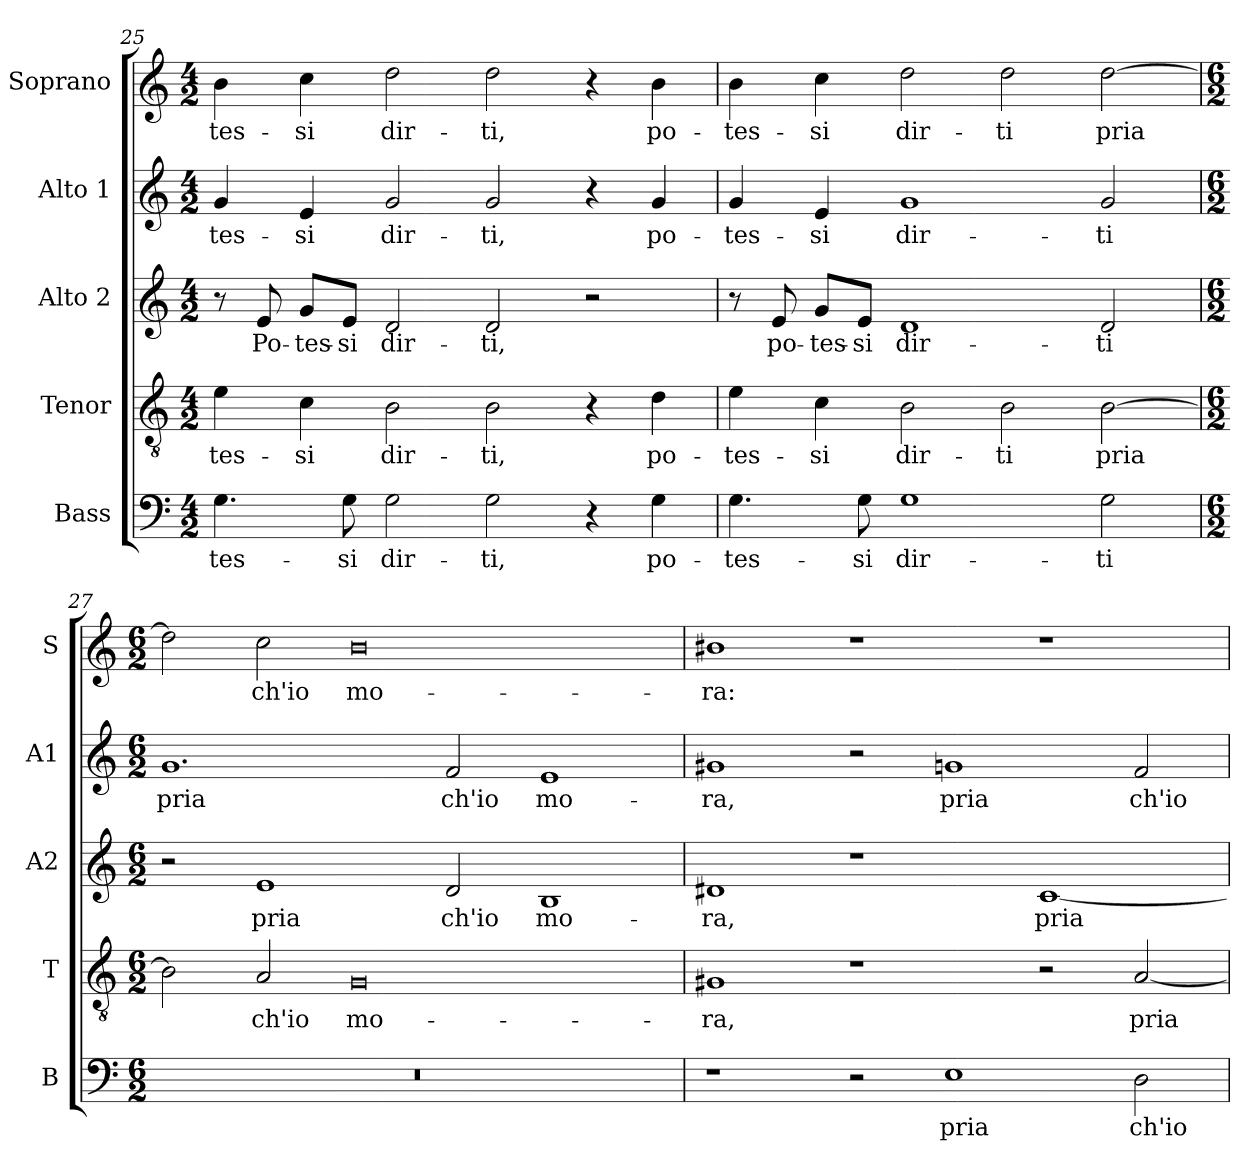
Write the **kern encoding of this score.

**kern	**text	**kern	**text	**kern	**text	**kern	**text	**kern	**text
*part5	*part5	*part4	*part4	*part3	*part3	*part2	*part2	*part1	*part1
*staff5	*staff5	*staff4	*staff4	*staff3	*staff3	*staff2	*staff2	*staff1	*staff1
*I"Bass	*	*I"Tenor	*	*I"Alto 2	*	*I"Alto 1	*	*I"Soprano	*
*I'B	*	*I'T	*	*I'A2	*	*I'A1	*	*I'S	*
*clefF4	*	*clefGv2	*	*clefG2	*	*clefG2	*	*clefG2	*
*	*	*ITrd7c12	*	*	*	*	*	*	*
*k[]	*	*k[]	*	*k[]	*	*k[]	*	*k[]	*
*C:	*	*C:	*	*C:	*	*C:	*	*C:	*
*M4/2	*	*M4/2	*	*M4/2	*	*M4/2	*	*M4/2	*
=25	=25	=25	=25	=25	=25	=25	=25	=25	=25
!	!LO:LY:b:color=#000000	!	!	!	!	!	!	!	!
!	!	!	!LO:LY:b:color=#000000	!	!	!	!	!	!
!	!	!	!	!	!	!	!LO:LY:b:color=#000000	!	!
!	!	!	!	!	!	!	!	!	!LO:LY:b:color=#000000
4.Gi\	-tes-	4Ei\	-tes-	8r	.	4gi/	-tes-	4bi\	-tes-
!	!	!	!	!	!LO:LY:b:color=#000000	!	!	!	!
.	.	.	.	8ei/	Po-	.	.	.	.
!	!	!	!LO:LY:b:color=#000000	!	!	!	!	!	!
!	!	!	!	!	!LO:LY:b:color=#000000	!	!	!	!
!	!	!	!	!	!	!	!LO:LY:b:color=#000000	!	!
!	!	!	!	!	!	!	!	!	!LO:LY:b:color=#000000
.	.	4Ci\	-si	8gi/L	-tes-	4ei/	-si	4cci\	-si
!	!LO:LY:b:color=#000000	!	!	!	!	!	!	!	!
!	!	!	!	!	!LO:LY:b:color=#000000	!	!	!	!
8Gi\	-si	.	.	8ei/J	-si	.	.	.	.
!	!LO:LY:b:color=#000000	!	!	!	!	!	!	!	!
!	!	!	!LO:LY:b:color=#000000	!	!	!	!	!	!
!	!	!	!	!	!LO:LY:b:color=#000000	!	!	!	!
!	!	!	!	!	!	!	!LO:LY:b:color=#000000	!	!
!	!	!	!	!	!	!	!	!	!LO:LY:b:color=#000000
2Gi\	dir-	2BBi\	dir-	2di/	dir-	2gi/	dir-	2ddi\	dir-
!	!LO:LY:b:color=#000000	!	!	!	!	!	!	!	!
!	!	!	!LO:LY:b:color=#000000	!	!	!	!	!	!
!	!	!	!	!	!LO:LY:b:color=#000000	!	!	!	!
!	!	!	!	!	!	!	!LO:LY:b:color=#000000	!	!
!	!	!	!	!	!	!	!	!	!LO:LY:b:color=#000000
2Gi\	-ti,	2BBi\	-ti,	2di/	-ti,	2gi/	-ti,	2ddi\	-ti,
4r	.	4r	.	2r	.	4r	.	4r	.
!	!LO:LY:b:color=#000000	!	!	!	!	!	!	!	!
!	!	!	!LO:LY:b:color=#000000	!	!	!	!	!	!
!	!	!	!	!	!	!	!LO:LY:b:color=#000000	!	!
!	!	!	!	!	!	!	!	!	!LO:LY:b:color=#000000
4Gi\	po-	4Di\	po-	.	.	4gi/	po-	4bi\	po-
!!LO:LB:g=z
=26	=26	=26	=26	=26	=26	=26	=26	=26	=26
!	!LO:LY:b:color=#000000	!	!	!	!	!	!	!	!
!	!	!	!LO:LY:b:color=#000000	!	!	!	!	!	!
!	!	!	!	!	!	!	!LO:LY:b:color=#000000	!	!
!	!	!	!	!	!	!	!	!	!LO:LY:b:color=#000000
4.Gi\	-tes-	4Ei\	-tes-	8r	.	4gi/	-tes-	4bi\	-tes-
!	!	!	!	!	!LO:LY:b:color=#000000	!	!	!	!
.	.	.	.	8ei/	po-	.	.	.	.
!	!	!	!LO:LY:b:color=#000000	!	!	!	!	!	!
!	!	!	!	!	!LO:LY:b:color=#000000	!	!	!	!
!	!	!	!	!	!	!	!LO:LY:b:color=#000000	!	!
!	!	!	!	!	!	!	!	!	!LO:LY:b:color=#000000
.	.	4Ci\	-si	8gi/L	-tes-	4ei/	-si	4cci\	-si
!	!LO:LY:b:color=#000000	!	!	!	!	!	!	!	!
!	!	!	!	!	!LO:LY:b:color=#000000	!	!	!	!
8Gi\	-si	.	.	8ei/J	-si	.	.	.	.
!	!LO:LY:b:color=#000000	!	!	!	!	!	!	!	!
!	!	!	!LO:LY:b:color=#000000	!	!	!	!	!	!
!	!	!	!	!	!LO:LY:b:color=#000000	!	!	!	!
!	!	!	!	!	!	!	!LO:LY:b:color=#000000	!	!
!	!	!	!	!	!	!	!	!	!LO:LY:b:color=#000000
1Gi	dir-	2BBi\	dir-	1di	dir-	1gi	dir-	2ddi\	dir-
!	!	!	!LO:LY:b:color=#000000	!	!	!	!	!	!
!	!	!	!	!	!	!	!	!	!LO:LY:b:color=#000000
.	.	2BBi\	-ti	.	.	.	.	2ddi\	-ti
!	!LO:LY:b:color=#000000	!	!	!	!	!	!	!	!
!	!	!	!LO:LY:b:color=#000000	!	!	!	!	!	!
!	!	!	!	!	!LO:LY:b:color=#000000	!	!	!	!
!	!	!	!	!	!	!	!LO:LY:b:color=#000000	!	!
!	!	!	!	!	!	!	!	!	!LO:LY:b:color=#000000
2Gi\	-ti	[2BBi\	pria	2di/	-ti	2gi/	-ti	[2ddi\	pria
=27	=27	=27	=27	=27	=27	=27	=27	=27	=27
*M6/2	*	*M6/2	*	*M6/2	*	*M6/2	*	*M6/2	*
!LO:N:vis=1	!	!	!	!	!	!	!	!	!
!	!	!	!	!	!	!	!LO:LY:b:color=#000000	!	!
0.r	.	2BBi\]	.	2r	.	1.gi	pria	2ddi\]	.
!	!	!	!LO:LY:b:color=#000000	!	!	!	!	!	!
!	!	!	!	!	!LO:LY:b:color=#000000	!	!	!	!
!	!	!	!	!	!	!	!	!	!LO:LY:b:color=#000000
.	.	2AAi/	ch'io	1ei	pria	.	.	2cci\	ch'io
!	!	!	!LO:LY:b:color=#000000	!	!	!	!	!	!
!	!	!	!	!	!	!	!	!	!LO:LY:b:color=#000000
.	.	0GGi	mo-	.	.	.	.	0bi	mo-
!	!	!	!	!	!LO:LY:b:color=#000000	!	!	!	!
!	!	!	!	!	!	!	!LO:LY:b:color=#000000	!	!
.	.	.	.	2di/	ch'io	2fi/	ch'io	.	.
!	!	!	!	!	!LO:LY:b:color=#000000	!	!	!	!
!	!	!	!	!	!	!	!LO:LY:b:color=#000000	!	!
.	.	.	.	1Bi	mo-	1ei	mo-	.	.
=28	=28	=28	=28	=28	=28	=28	=28	=28	=28
!	!	!	!LO:LY:b:color=#000000	!	!	!	!	!	!
!	!	!	!	!	!LO:LY:b:color=#000000	!	!	!	!
!	!	!	!	!	!	!	!LO:LY:b:color=#000000	!	!
!	!	!	!	!	!	!	!	!	!LO:LY:b:color=#000000
1r	.	1GG#Xi	-ra,	1d#Xi	-ra,	1g#Xi	-ra,	1b#Xi	-ra:
2r	.	1r	.	1r	.	2r	.	1r	.
!	!LO:LY:b:color=#000000	!	!	!	!	!	!	!	!
!	!	!	!	!	!	!	!LO:LY:b:color=#000000	!	!
1Ei	pria	.	.	.	.	1gni	pria	.	.
!	!	!	!	!	!LO:LY:b:color=#000000	!	!	!	!
.	.	2r	.	[1ci	pria	.	.	1r	.
!	!LO:LY:b:color=#000000	!	!	!	!	!	!	!	!
!	!	!	!LO:LY:b:color=#000000	!	!	!	!	!	!
!	!	!	!	!	!	!	!LO:LY:b:color=#000000	!	!
2Di\	ch'io	[2AAi/	pria	.	.	2fi/	ch'io	.	.
=	=	=	=	=	=	=	=	=	=
*-	*-	*-	*-	*-	*-	*-	*-	*-	*-
